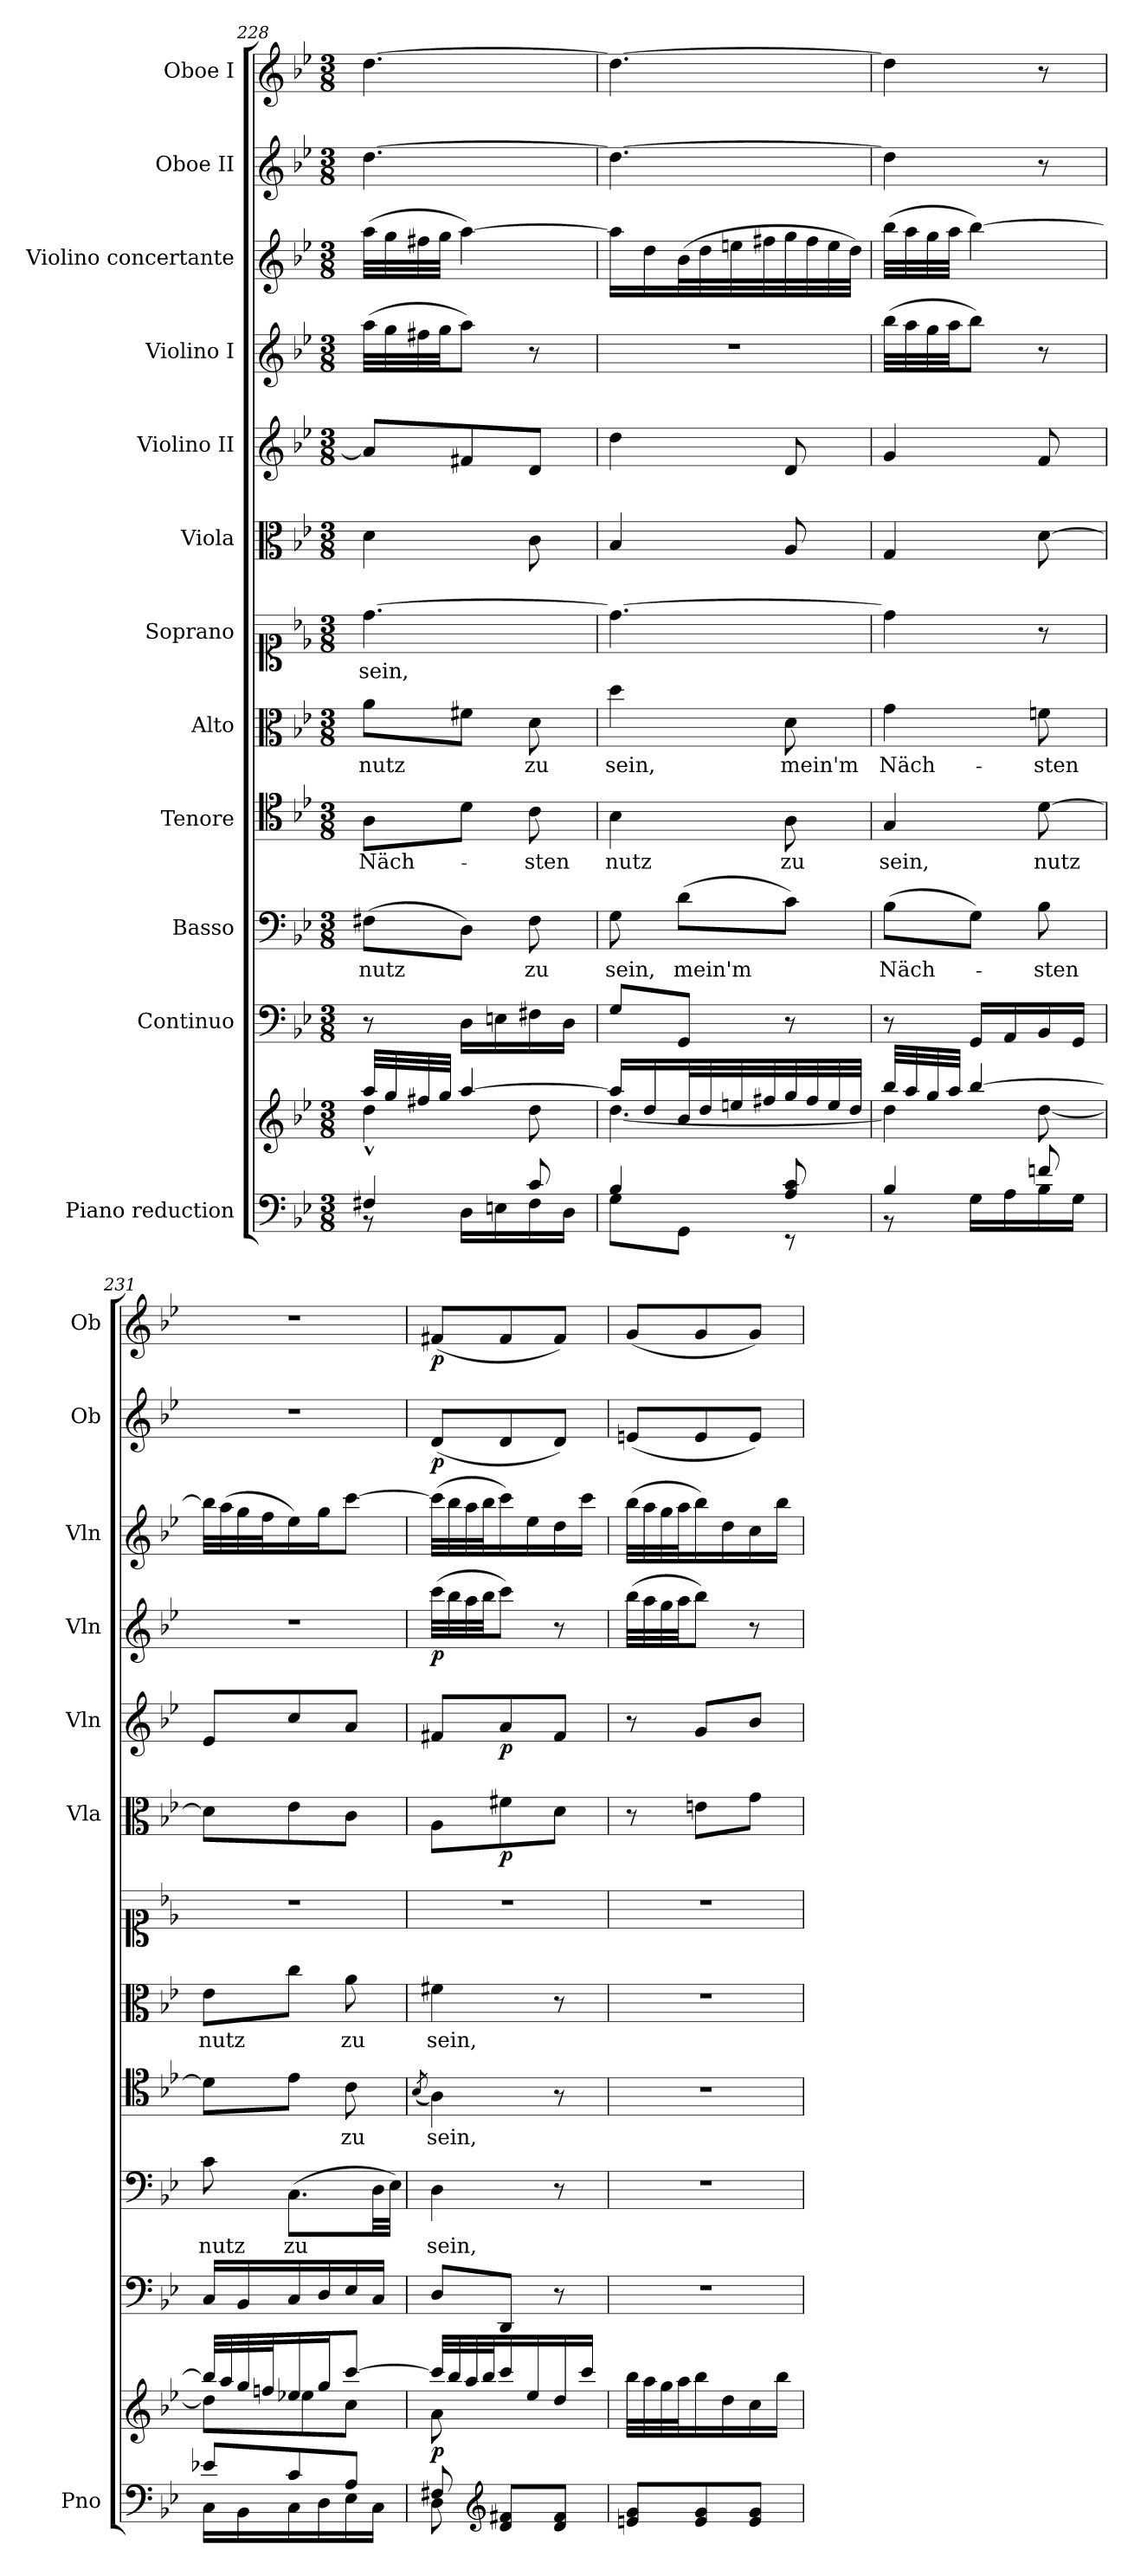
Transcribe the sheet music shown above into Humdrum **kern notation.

**kern	**kern	**dynam	**kern	**kern	**text	**kern	**text	**kern	**text	**kern	**text	**kern	**dynam	**kern	**dynam	**kern	**dynam	**kern	**kern	**dynam	**kern	**dynam
*part12	*part12	*part12	*part11	*part10	*part10	*part9	*part9	*part8	*part8	*part7	*part7	*part6	*part6	*part5	*part5	*part4	*part4	*part3	*part2	*part2	*part1	*part1
*staff13	*staff12	*staff12/13	*staff11	*staff10	*staff10	*staff9	*staff9	*staff8	*staff8	*staff7	*staff7	*staff6	*staff6	*staff5	*staff5	*staff4	*staff4	*staff3	*staff2	*staff2	*staff1	*staff1
*I"Piano reduction	*	*	*I"Continuo	*I"Basso	*	*I"Tenore	*	*I"Alto	*	*I"Soprano	*	*I"Viola	*	*I"Violino II	*	*I"Violino I	*	*I"Violino concertante	*I"Oboe II	*	*I"Oboe I	*
*I'Pno	*	*	*	*	*	*	*	*	*	*	*	*I'Vla	*	*I'Vln	*	*I'Vln	*	*I'Vln	*I'Ob	*	*I'Ob	*
!!LO:PB:g=z
*clefF4	*clefG2	*	*clefF4	*clefF4	*	*clefC4	*	*clefC3	*	*clefC1	*	*clefC3	*	*clefG2	*	*clefG2	*	*clefG2	*clefG2	*	*clefG2	*
*k[b-e-]	*k[b-e-]	*	*k[b-e-]	*k[b-e-]	*	*k[b-e-]	*	*k[b-e-]	*	*k[b-e-]	*	*k[b-e-]	*	*k[b-e-]	*	*k[b-e-]	*	*k[b-e-]	*k[b-e-]	*	*k[b-e-]	*
*M3/8	*M3/8	*	*M3/8	*M3/8	*	*M3/8	*	*M3/8	*	*M3/8	*	*M3/8	*	*M3/8	*	*M3/8	*	*M3/8	*M3/8	*	*M3/8	*
=228	=228	=228	=228	=228	=228	=228	=228	=228	=228	=228	=228	=228	=228	=228	=228	=228	=228	=228	=228	=228	=228	=228
*^	*^	*	*	*	*	*	*	*	*	*	*	*	*	*	*	*	*	*	*	*	*	*
!	!	!	!	!	!	!	!LO:LY:b	!	!LO:LY:b	!	!LO:LY:b	!	!LO:LY:b	!	!	!	!	!	!	!	!	!	!	!
4F#X/	8r	32aa/LLL	4dd^^\	.	8r	(>8F#X\L	nutz	8A\L	Näch-	8a\L	nutz	[4.dd\	sein,	4d\	.	8a/L]	.	(>32aa\LLL	.	(>32aa\LLL	[4.dd\	.	[4.dd\	.
.	.	32gg/	.	.	.	.	.	.	.	.	.	.	.	.	.	.	.	32gg\	.	32gg\	.	.	.	.
.	.	32ff#X/	.	.	.	.	.	.	.	.	.	.	.	.	.	.	.	32ff#X\	.	32ff#X\	.	.	.	.
.	.	32gg/JJJ	.	.	.	.	.	.	.	.	.	.	.	.	.	.	.	32gg\JJ	.	32gg\JJJ	.	.	.	.
.	16D\LL	[4aa/	.	.	16D\LL	8D\J)	.	8d\J	.	8f#X\J	.	.	.	.	.	8f#X/	.	8aa\J)	.	[4aa\)	.	.	.	.
.	16En\	.	.	.	16En\	.	.	.	.	.	.	.	.	.	.	.	.	.	.	.	.	.	.	.
!	!	!	!	!	!	!	!LO:LY:b	!	!LO:LY:b	!	!LO:LY:b	!	!	!	!	!	!	!	!	!	!	!	!	!
8c/	16F#\	.	8dd\	.	16F#X\	8F#\	zu	8c\	-sten	8d\	zu	.	.	8c\	.	8d/J	.	8r	.	.	.	.	.	.
.	16D\JJ	.	.	.	16D\JJ	.	.	.	.	.	.	.	.	.	.	.	.	.	.	.	.	.	.	.
=229	=229	=229	=229	=229	=229	=229	=229	=229	=229	=229	=229	=229	=229	=229	=229	=229	=229	=229	=229	=229	=229	=229	=229	=229
!	!	!	!	!	!	!	!LO:LY:b	!	!LO:LY:b	!	!LO:LY:b	!	!	!	!	!	!	!	!	!	!	!	!	!
4B-/	8G\L	16aa/LL]	[4.dd\	.	8G/L	8G\	sein,	4B-\	nutz	4dd\	sein,	4.dd\_	.	4B-/	.	4dd\	.	4.r	.	16aa\LL]	4.dd\_	.	4.dd\_	.
.	.	16dd/	.	.	.	.	.	.	.	.	.	.	.	.	.	.	.	.	.	16dd\	.	.	.	.
!	!	!	!	!	!	!	!LO:LY:b	!	!	!	!	!	!	!	!	!	!	!	!	!	!	!	!	!
.	8GG\J	32b-/L	.	.	8GG/J	(>8d\L	mein'm	.	.	.	.	.	.	.	.	.	.	.	.	(>32b-\L	.	.	.	.
.	.	32dd/	.	.	.	.	.	.	.	.	.	.	.	.	.	.	.	.	.	32dd\	.	.	.	.
.	.	32een/	.	.	.	.	.	.	.	.	.	.	.	.	.	.	.	.	.	32een\	.	.	.	.
.	.	32ff#X/	.	.	.	.	.	.	.	.	.	.	.	.	.	.	.	.	.	32ff#X\	.	.	.	.
!	!	!	!	!	!	!	!	!	!LO:LY:b	!	!LO:LY:b	!	!	!	!	!	!	!	!	!	!	!	!	!
8A/ 8c/	8r	32gg/	.	.	8r	8c\J)	.	8A\	zu	8d\	mein'm	.	.	8A/	.	8d/	.	.	.	32gg\	.	.	.	.
.	.	32ff#/	.	.	.	.	.	.	.	.	.	.	.	.	.	.	.	.	.	32ff#\	.	.	.	.
.	.	32ee/	.	.	.	.	.	.	.	.	.	.	.	.	.	.	.	.	.	32ee\	.	.	.	.
.	.	32dd/JJJ	.	.	.	.	.	.	.	.	.	.	.	.	.	.	.	.	.	32dd\JJJ)	.	.	.	.
=230	=230	=230	=230	=230	=230	=230	=230	=230	=230	=230	=230	=230	=230	=230	=230	=230	=230	=230	=230	=230	=230	=230	=230	=230
!	!	!	!	!	!	!	!LO:LY:b	!	!LO:LY:b	!	!LO:LY:b	!	!	!	!	!	!	!	!	!	!	!	!	!
4B-/	8r	32bb-/LLL	4dd\]	.	8r	(>8B-\L	Näch-	4G/	sein,	4g\	Näch-	4dd\]	.	4G/	.	4g/	.	(>32bb-\LLL	.	(>32bb-\LLL	4dd\]	.	4dd\]	.
.	.	32aa/	.	.	.	.	.	.	.	.	.	.	.	.	.	.	.	32aa\	.	32aa\	.	.	.	.
.	.	32gg/	.	.	.	.	.	.	.	.	.	.	.	.	.	.	.	32gg\	.	32gg\	.	.	.	.
.	.	32aa/JJJ	.	.	.	.	.	.	.	.	.	.	.	.	.	.	.	32aa\JJ	.	32aa\JJJ	.	.	.	.
.	16G\LL	[4bb-/	.	.	16GG/LL	8G\J)	.	.	.	.	.	.	.	.	.	.	.	8bb-\J)	.	[4bb-\)	.	.	.	.
.	16A\	.	.	.	16AA/	.	.	.	.	.	.	.	.	.	.	.	.	.	.	.	.	.	.	.
!	!	!	!	!	!	!	!LO:LY:b	!	!LO:LY:b	!	!LO:LY:b	!	!	!	!	!	!	!	!	!	!	!	!	!
8fn/	16B-\	.	[8dd\	.	16BB-/	8B-\	-sten	[8d\	nutz	8fn\	-sten	8r	.	[8d\	.	8f/	.	8r	.	.	8r	.	8r	.
.	16G\JJ	.	.	.	16GG/JJ	.	.	.	.	.	.	.	.	.	.	.	.	.	.	.	.	.	.	.
=231	=231	=231	=231	=231	=231	=231	=231	=231	=231	=231	=231	=231	=231	=231	=231	=231	=231	=231	=231	=231	=231	=231	=231	=231
!	!	!	!	!	!	!	!LO:LY:b	!	!	!	!LO:LY:b	!	!	!	!	!	!	!	!	!	!	!	!	!
8e-X/L	16C\LL	32bb-/LLL]	8dd\L]	.	16C/LL	8c\	nutz	8d\L]	.	8e-\L	nutz	4.r	.	8d\L]	.	8e-/L	.	4.r	.	32bb-\LLL]	4.r	.	4.r	.
.	.	32aa/	.	.	.	.	.	.	.	.	.	.	.	.	.	.	.	.	.	(>32aa\	.	.	.	.
.	16BB-\	32gg/	.	.	16BB-/	.	.	.	.	.	.	.	.	.	.	.	.	.	.	32gg\	.	.	.	.
.	.	32ffn/J	.	.	.	.	.	.	.	.	.	.	.	.	.	.	.	.	.	32ff\J	.	.	.	.
!	!	!	!	!	!	!	!LO:LY:b	!	!	!	!	!	!	!	!	!	!	!	!	!	!	!	!	!
8c/	16C\	16ee-X/	8ee-\	.	16C/	(>8.C\L	zu	8e-\J	.	8cc\J	.	.	.	8e-\	.	8cc/	.	.	.	16ee-\)	.	.	.	.
.	16D\	16gg/J	.	.	16D/	.	.	.	.	.	.	.	.	.	.	.	.	.	.	16gg\J	.	.	.	.
!	!	!	!	!	!	!	!	!	!LO:LY:b	!	!LO:LY:b	!	!	!	!	!	!	!	!	!	!	!	!	!
8A/J	16E-\	[8ccc/J	8cc\J	.	16E-/	.	.	8c\	zu	8a\	zu	.	.	8c\J	.	8a/J	.	.	.	[8ccc\J	.	.	.	.
.	16C\JJ	.	.	.	16C/JJ	32D\LL	.	.	.	.	.	.	.	.	.	.	.	.	.	.	.	.	.	.
.	.	.	.	.	.	32E-\JJJ)	.	.	.	.	.	.	.	.	.	.	.	.	.	.	.	.	.	.
=232	=232	=232	=232	=232	=232	=232	=232	=232	=232	=232	=232	=232	=232	=232	=232	=232	=232	=232	=232	=232	=232	=232	=232	=232
.	.	.	.	.	.	.	.	(<8qB-/	.	.	.	.	.	.	.	.	.	.	.	.	.	.	.	.
!	!	!	!	!LO:DY:b	!	!	!LO:LY:b	!	!LO:LY:b	!	!LO:LY:b	!	!	!	!	!	!	!	!LO:DY:b	!	!	!LO:DY:b	!	!LO:DY:b
8F#X/	8D\	32ccc/LLL]	8a\	p	8D/L	4D\	sein,	4A\)	sein,	4f#X\	sein,	4.r	.	8A\L	.	8f#X/L	.	(>32ccc\LLL	p	(>32ccc\LLL]	(<8d/L	p	(<8f#X/L	p
.	.	32bb-/	.	.	.	.	.	.	.	.	.	.	.	.	.	.	.	32bb-\	.	32bb-\	.	.	.	.
.	.	32aa/	.	.	.	.	.	.	.	.	.	.	.	.	.	.	.	32aa\	.	32aa\	.	.	.	.
.	.	32bb-/J	.	.	.	.	.	.	.	.	.	.	.	.	.	.	.	32bb-\JJ	.	32bb-\J	.	.	.	.
*clefG2	*	*	*	*	*	*	*	*	*	*	*	*	*	*	*	*	*	*	*	*	*	*	*	*
!	!	!	!	!	!	!	!	!	!	!	!	!	!	!	!LO:DY:b	!	!LO:DY:b	!	!	!	!	!	!	!
8d/ 8f#X/L	8ryy	16ccc/	8ryy	.	8DD/J	.	.	.	.	.	.	.	.	8f#X\	p	8a/	p	8ccc\J)	.	16ccc\)	8d/	.	8f#/	.
.	.	16ee-/	.	.	.	.	.	.	.	.	.	.	.	.	.	.	.	.	.	16ee-\	.	.	.	.
8d/ 8f#/J	8ryy	16dd/	8ryy	.	8r	8r	.	8r	.	8r	.	.	.	8d\J	.	8f#/J	.	8r	.	16dd\	8d/J)	.	8f#/J)	.
.	.	16ccc/JJ	.	.	.	.	.	.	.	.	.	.	.	.	.	.	.	.	.	16ccc\JJ	.	.	.	.
*v	*v	*	*	*	*	*	*	*	*	*	*	*	*	*	*	*	*	*	*	*	*	*	*	*
*	*v	*v	*	*	*	*	*	*	*	*	*	*	*	*	*	*	*	*	*	*	*	*	*
=233	=233	=233	=233	=233	=233	=233	=233	=233	=233	=233	=233	=233	=233	=233	=233	=233	=233	=233	=233	=233	=233	=233
8en/ 8g/L	32bb-\LLL	.	4.r	4.r	.	4.r	.	4.r	.	4.r	.	8r	.	8r	.	(>32bb-\LLL	.	(>32bb-\LLL	(<8en/L	.	(<8g/L	.
.	32aa\	.	.	.	.	.	.	.	.	.	.	.	.	.	.	32aa\	.	32aa\	.	.	.	.
.	32gg\	.	.	.	.	.	.	.	.	.	.	.	.	.	.	32gg\	.	32gg\	.	.	.	.
.	32aa\J	.	.	.	.	.	.	.	.	.	.	.	.	.	.	32aa\JJ	.	32aa\J	.	.	.	.
8e/ 8g/	16bb-\	.	.	.	.	.	.	.	.	.	.	8en\L	.	8g/L	.	8bb-\J)	.	16bb-\)	8e/	.	8g/	.
.	16dd\	.	.	.	.	.	.	.	.	.	.	.	.	.	.	.	.	16dd\	.	.	.	.
8e/ 8g/J	16cc\	.	.	.	.	.	.	.	.	.	.	8g\J	.	8b-/J	.	8r	.	16cc\	8e/J)	.	8g/J)	.
.	16bb-\JJ	.	.	.	.	.	.	.	.	.	.	.	.	.	.	.	.	16bb-\JJ	.	.	.	.
=	=	=	=	=	=	=	=	=	=	=	=	=	=	=	=	=	=	=	=	=	=	=
*-	*-	*-	*-	*-	*-	*-	*-	*-	*-	*-	*-	*-	*-	*-	*-	*-	*-	*-	*-	*-	*-	*-
